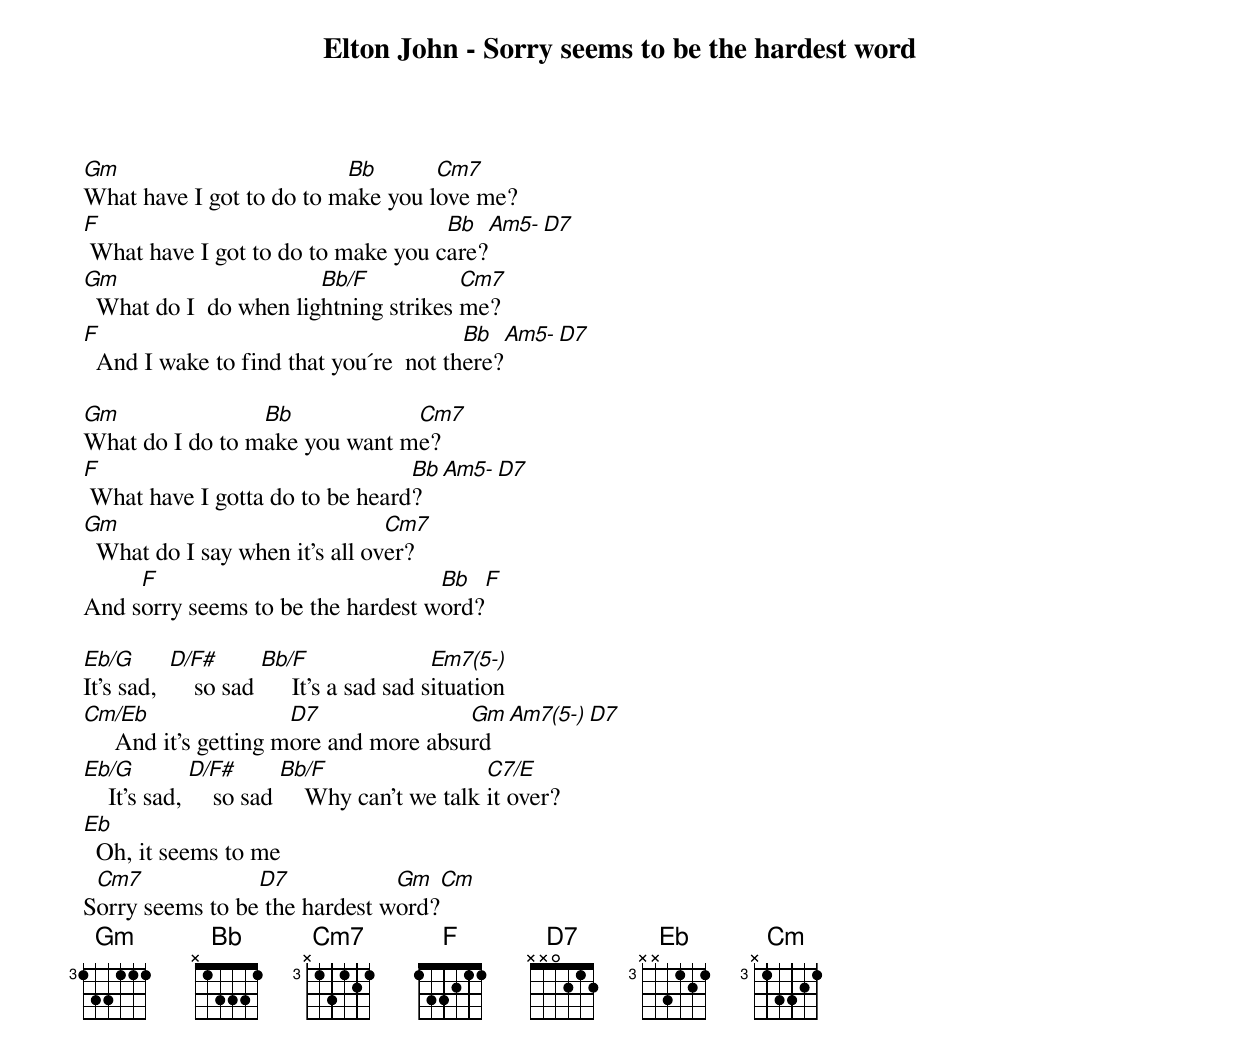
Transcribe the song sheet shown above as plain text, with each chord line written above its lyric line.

Elton John - Sorry seems to be the hardest word

Gm                        Bb       Cm7
What have I got to do to make you love me?
F                                   Bb  Am5-  D7
 What have I got to do to make you care?
Gm                      Bb/F           Cm7
  What do I  do when lightning strikes me?
F                                       Bb  Am5-  D7
  And I wake to find that you´re  not there?

Gm               Bb            Cm7
What do I do to make you want me?
F                                Bb  Am5-  D7
 What have I gotta do to be heard?
Gm                              Cm7
  What do I say when it’s all over?
     F                             Bb  F
And sorry seems to be the hardest word?

Eb/G       D/F#       Bb/F                 Em7(5-)
It’s sad,      so sad      It’s a sad sad situation
Cm/Eb                  D7               Gm  Am7(5-)  D7
     And it’s getting more and more absurd
Eb/G          D/F#       Bb/F                  C7/E
    It’s sad,     so sad     Why can’t we talk it over?
Eb
  Oh, it seems to me
 Cm7             D7            Gm    Cm
Sorry seems to be the hardest word?
